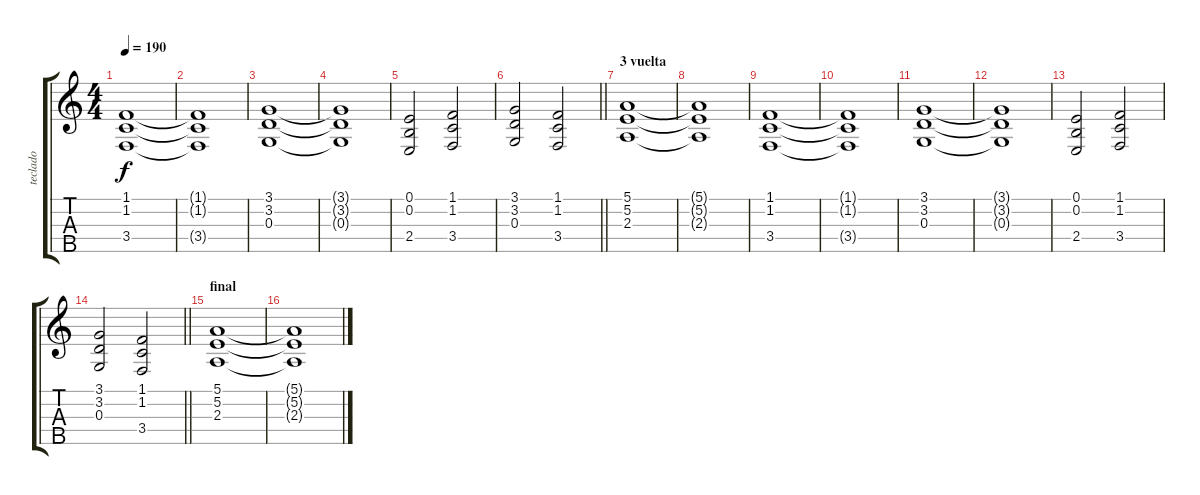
\track ("teclado" "teclado") {instrument stringensemble1}
\staff {score tabs}
\tuning (E4 B3 G3 D3 A2) {hide}
\ts (4 4)
\tempo 190
\clef g2
\ks c
(1.1 1.2 3.4).1{dy f} |
(1.1{t} 1.2{t} 3.4{t}).1 |
(3.1 3.2 0.3).1 |
(3.1{t} 3.2{t} 0.3{t}).1 |
(0.1 0.2 2.4).2 (1.1 1.2 3.4).2 |
\barLineRight lightlight
(3.1 3.2 0.3).2 (1.1 1.2 3.4).2 |
\section ("" "3 vuelta")
(5.1 5.2 2.3).1 |
(5.1{t} 5.2{t} 2.3{t}).1 |
(1.1 1.2 3.4).1 |
(1.1{t} 1.2{t} 3.4{t}).1 |
(3.1 3.2 0.3).1 |
(3.1{t} 3.2{t} 0.3{t}).1 |
(0.1 0.2 2.4).2 (1.1 1.2 3.4).2 |
\barLineRight lightlight
(3.1 3.2 0.3).2 (1.1 1.2 3.4).2 |
\section ("" "final")
(5.1 5.2 2.3).1 |
(5.1{t} 5.2{t} 2.3{t}).1
